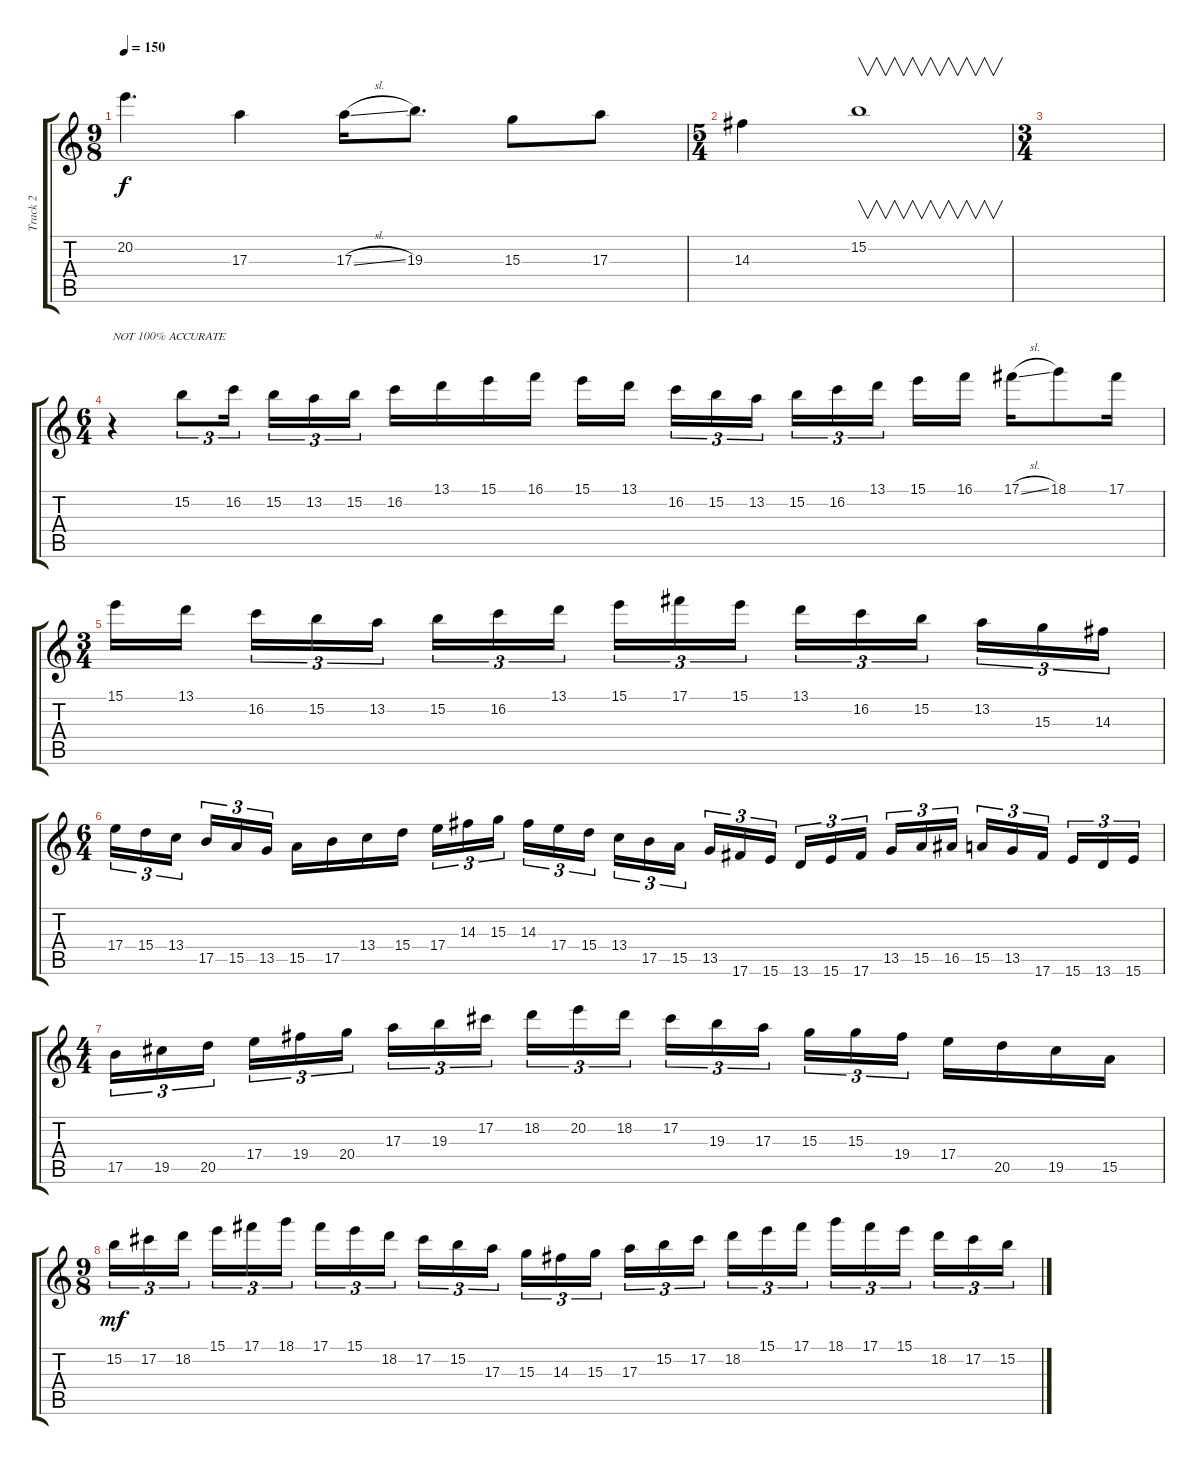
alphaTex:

\track ("Track 2" "Track 2") {instrument distortionguitar}
\staff {score tabs}
\tuning (Db4 Ab3 E3 B2 Gb2 Db2) {hide}
\ts (9 8)
\tempo 150
\clef g2
\ks c
20.2{t}.4{d dy f} 17.3.4 17.3{sl}.16 19.3.8{d} 15.3.8 17.3.8 |
\ts (5 4)
14.3.4 15.2.1{v} |
\ts (3 4)
|
\ts (6 4)
r.4{txt "NOT 100% ACCURATE"} 15.2.8{tu (3 2)} 16.2.16{tu (3 2) beam splitsecondary} 15.2.16{tu (3 2)} 13.2.16{tu (3 2)} 15.2.16{tu (3 2) beam splitsecondary} 16.2.16 13.1.16 15.1.16 16.1.16 15.1.16 13.1.16{beam splitsecondary} 16.2.16{tu (3 2)} 15.2.16{tu (3 2)} 13.2.16{tu (3 2) beam splitsecondary} 15.2.16{tu (3 2)} 16.2.16{tu (3 2)} 13.1.16{tu (3 2) beam splitsecondary} 15.1.16 16.1.16 17.1{sl}.16 18.1.8 17.1.16 |
\ts (3 4)
15.1.16 13.1.16{beam splitsecondary} 16.2.16{tu (3 2)} 15.2.16{tu (3 2)} 13.2.16{tu (3 2)} 15.2.16{tu (3 2)} 16.2.16{tu (3 2)} 13.1.16{tu (3 2) beam splitsecondary} 15.1.16{tu (3 2)} 17.1.16{tu (3 2)} 15.1.16{tu (3 2)} 13.1.16{tu (3 2)} 16.2.16{tu (3 2)} 15.2.16{tu (3 2) beam splitsecondary} 13.2.16{tu (3 2)} 15.3.16{tu (3 2)} 14.3.16{tu (3 2)} |
\ts (6 4)
17.4.16{tu (3 2)} 15.4.16{tu (3 2)} 13.4.16{tu (3 2) beam splitsecondary} 17.5.16{tu (3 2)} 15.5.16{tu (3 2)} 13.5.16{tu (3 2) beam splitsecondary} 15.5.16 17.5.16 13.4.16 15.4.16{beam splitsecondary} 17.4.16{tu (3 2)} 14.3.16{tu (3 2)} 15.3.16{tu (3 2) beam splitsecondary} 14.3.16{tu (3 2)} 17.4.16{tu (3 2)} 15.4.16{tu (3 2)} 13.4.16{tu (3 2)} 17.5.16{tu (3 2)} 15.5.16{tu (3 2) beam splitsecondary} 13.5.16{tu (3 2)} 17.6.16{tu (3 2)} 15.6.16{tu (3 2) beam splitsecondary} 13.6.16{tu (3 2)} 15.6.16{tu (3 2)} 17.6.16{tu (3 2) beam splitsecondary} 13.5.16{tu (3 2)} 15.5.16{tu (3 2)} 16.5.16{tu (3 2) beam splitsecondary} 15.5.16{tu (3 2)} 13.5.16{tu (3 2)} 17.6.16{tu (3 2) beam splitsecondary} 15.6.16{tu (3 2)} 13.6.16{tu (3 2)} 15.6.16{tu (3 2)} |
\ts (4 4)
17.5.16{tu (3 2)} 19.5.16{tu (3 2)} 20.5.16{tu (3 2) beam splitsecondary} 17.4.16{tu (3 2)} 19.4.16{tu (3 2)} 20.4.16{tu (3 2)} 17.3.16{tu (3 2)} 19.3.16{tu (3 2)} 17.2.16{tu (3 2) beam splitsecondary} 18.2.16{tu (3 2)} 20.2.16{tu (3 2)} 18.2.16{tu (3 2)} 17.2.16{tu (3 2)} 19.3.16{tu (3 2)} 17.3.16{tu (3 2) beam splitsecondary} 15.3.16{tu (3 2)} 15.3.16{tu (3 2)} 19.4.16{tu (3 2)} 17.4.16 20.5.16 19.5.16 15.5.16 |
\ts (9 8)
15.2.16{tu (3 2) dy mf} 17.2.16{tu (3 2)} 18.2.16{tu (3 2) beam splitsecondary} 15.1.16{tu (3 2)} 17.1.16{tu (3 2)} 18.1.16{tu (3 2) beam splitsecondary} 17.1.16{tu (3 2)} 15.1.16{tu (3 2)} 18.2.16{tu (3 2)} 17.2.16{tu (3 2)} 15.2.16{tu (3 2)} 17.3.16{tu (3 2) beam splitsecondary} 15.3.16{tu (3 2)} 14.3.16{tu (3 2)} 15.3.16{tu (3 2) beam splitsecondary} 17.3.16{tu (3 2)} 15.2.16{tu (3 2)} 17.2.16{tu (3 2)} 18.2.16{tu (3 2)} 15.1.16{tu (3 2)} 17.1.16{tu (3 2) beam splitsecondary} 18.1.16{tu (3 2)} 17.1.16{tu (3 2)} 15.1.16{tu (3 2) beam splitsecondary} 18.2.16{tu (3 2)} 17.2.16{tu (3 2)} 15.2.16{tu (3 2)}
